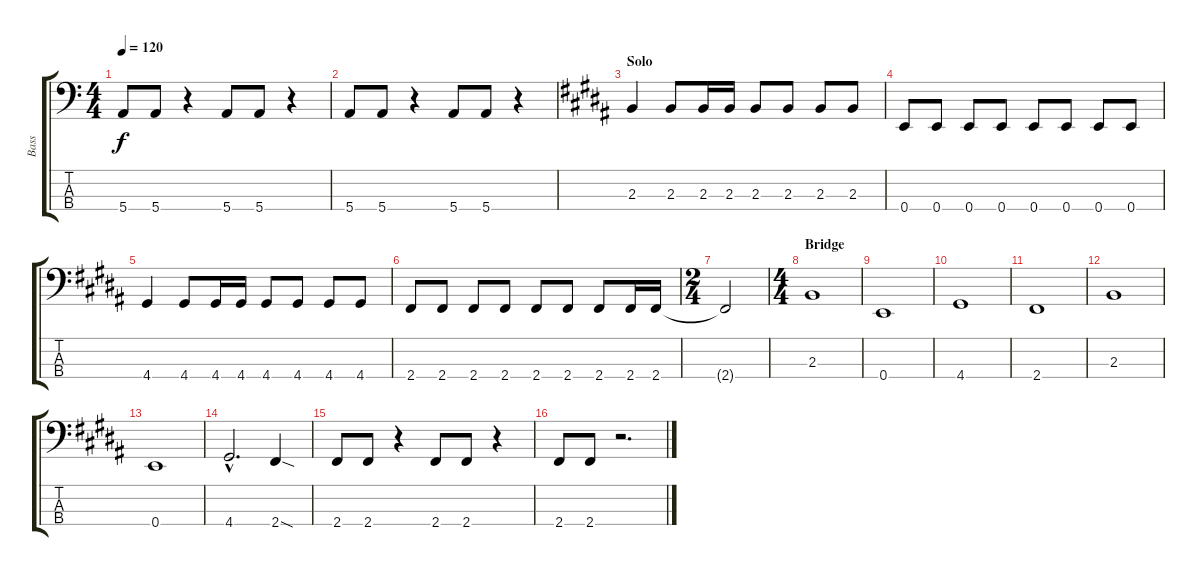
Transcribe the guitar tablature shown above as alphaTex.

\track ("Bass" "Bass") {instrument electricbassfinger}
\staff {score tabs}
\tuning (G2 D2 A1 E1) {hide}
\ts (4 4)
\tempo 120
\clef f4
\ks c
5.4.8{dy f} 5.4.8 r.4 5.4.8 5.4.8 r.4 |
5.4.8 5.4.8 r.4 5.4.8 5.4.8 r.4 |
\section ("" "Solo")
\ks b
2.3.4 2.3.8 2.3.16 2.3.16 2.3.8 2.3.8 2.3.8 2.3.8 |
0.4.8 0.4.8 0.4.8 0.4.8 0.4.8 0.4.8 0.4.8 0.4.8 |
4.4.4 4.4.8 4.4.16 4.4.16 4.4.8 4.4.8 4.4.8 4.4.8 |
2.4.8 2.4.8 2.4.8 2.4.8 2.4.8 2.4.8 2.4.8 2.4.16 2.4.16 |
\ts (2 4)
2.4{t}.2 |
\ts (4 4)
\section ("" "Bridge")
2.3.1 |
0.4.1 |
4.4.1 |
2.4.1 |
2.3.1 |
0.4.1 |
4.4{hac}.2{d} 2.4{sod}.4 |
2.4.8 2.4.8 r.4 2.4.8 2.4.8 r.4 |
2.4.8 2.4.8 r.2{d}
